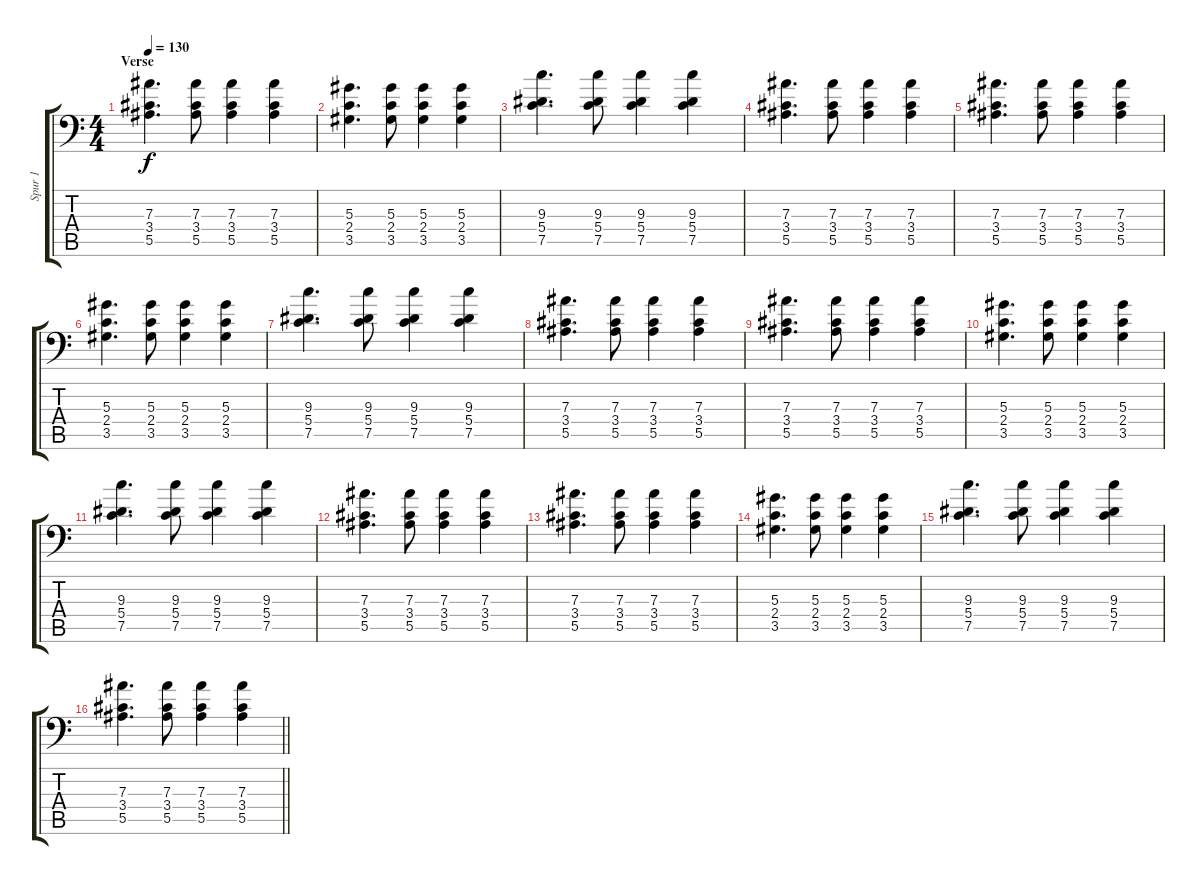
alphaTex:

\track ("Spur 1" "Spur 1") {instrument distortionguitar}
\staff {score tabs}
\tuning (C4 G3 Eb3 Bb2 F2 Bb1) {hide}
\ts (4 4)
\section ("" "Verse")
\tempo 130
\clef f4
\ks c
(7.3 3.4 5.5).4{d dy f instrument electricguitarjazz} (7.3 3.4 5.5).8 (7.3 3.4 5.5).4 (7.3 3.4 5.5).4 |
(5.3 2.4 3.5).4{d} (5.3 2.4 3.5).8 (5.3 2.4 3.5).4 (5.3 2.4 3.5).4 |
(9.3 5.4 7.5).4{d} (9.3 5.4 7.5).8 (9.3 5.4 7.5).4 (9.3 5.4 7.5).4 |
(7.3 3.4 5.5).4{d} (7.3 3.4 5.5).8 (7.3 3.4 5.5).4 (7.3 3.4 5.5).4 |
(7.3 3.4 5.5).4{d} (7.3 3.4 5.5).8 (7.3 3.4 5.5).4 (7.3 3.4 5.5).4 |
(5.3 2.4 3.5).4{d} (5.3 2.4 3.5).8 (5.3 2.4 3.5).4 (5.3 2.4 3.5).4 |
(9.3 5.4 7.5).4{d} (9.3 5.4 7.5).8 (9.3 5.4 7.5).4 (9.3 5.4 7.5).4 |
(7.3 3.4 5.5).4{d} (7.3 3.4 5.5).8 (7.3 3.4 5.5).4 (7.3 3.4 5.5).4 |
(7.3 3.4 5.5).4{d} (7.3 3.4 5.5).8 (7.3 3.4 5.5).4 (7.3 3.4 5.5).4 |
(5.3 2.4 3.5).4{d} (5.3 2.4 3.5).8 (5.3 2.4 3.5).4 (5.3 2.4 3.5).4 |
(9.3 5.4 7.5).4{d} (9.3 5.4 7.5).8 (9.3 5.4 7.5).4 (9.3 5.4 7.5).4 |
(7.3 3.4 5.5).4{d} (7.3 3.4 5.5).8 (7.3 3.4 5.5).4 (7.3 3.4 5.5).4 |
(7.3 3.4 5.5).4{d} (7.3 3.4 5.5).8 (7.3 3.4 5.5).4 (7.3 3.4 5.5).4 |
(5.3 2.4 3.5).4{d} (5.3 2.4 3.5).8 (5.3 2.4 3.5).4 (5.3 2.4 3.5).4 |
(9.3 5.4 7.5).4{d} (9.3 5.4 7.5).8 (9.3 5.4 7.5).4 (9.3 5.4 7.5).4 |
\barLineRight lightlight
(7.3 3.4 5.5).4{d} (7.3 3.4 5.5).8 (7.3 3.4 5.5).4 (7.3 3.4 5.5).4
